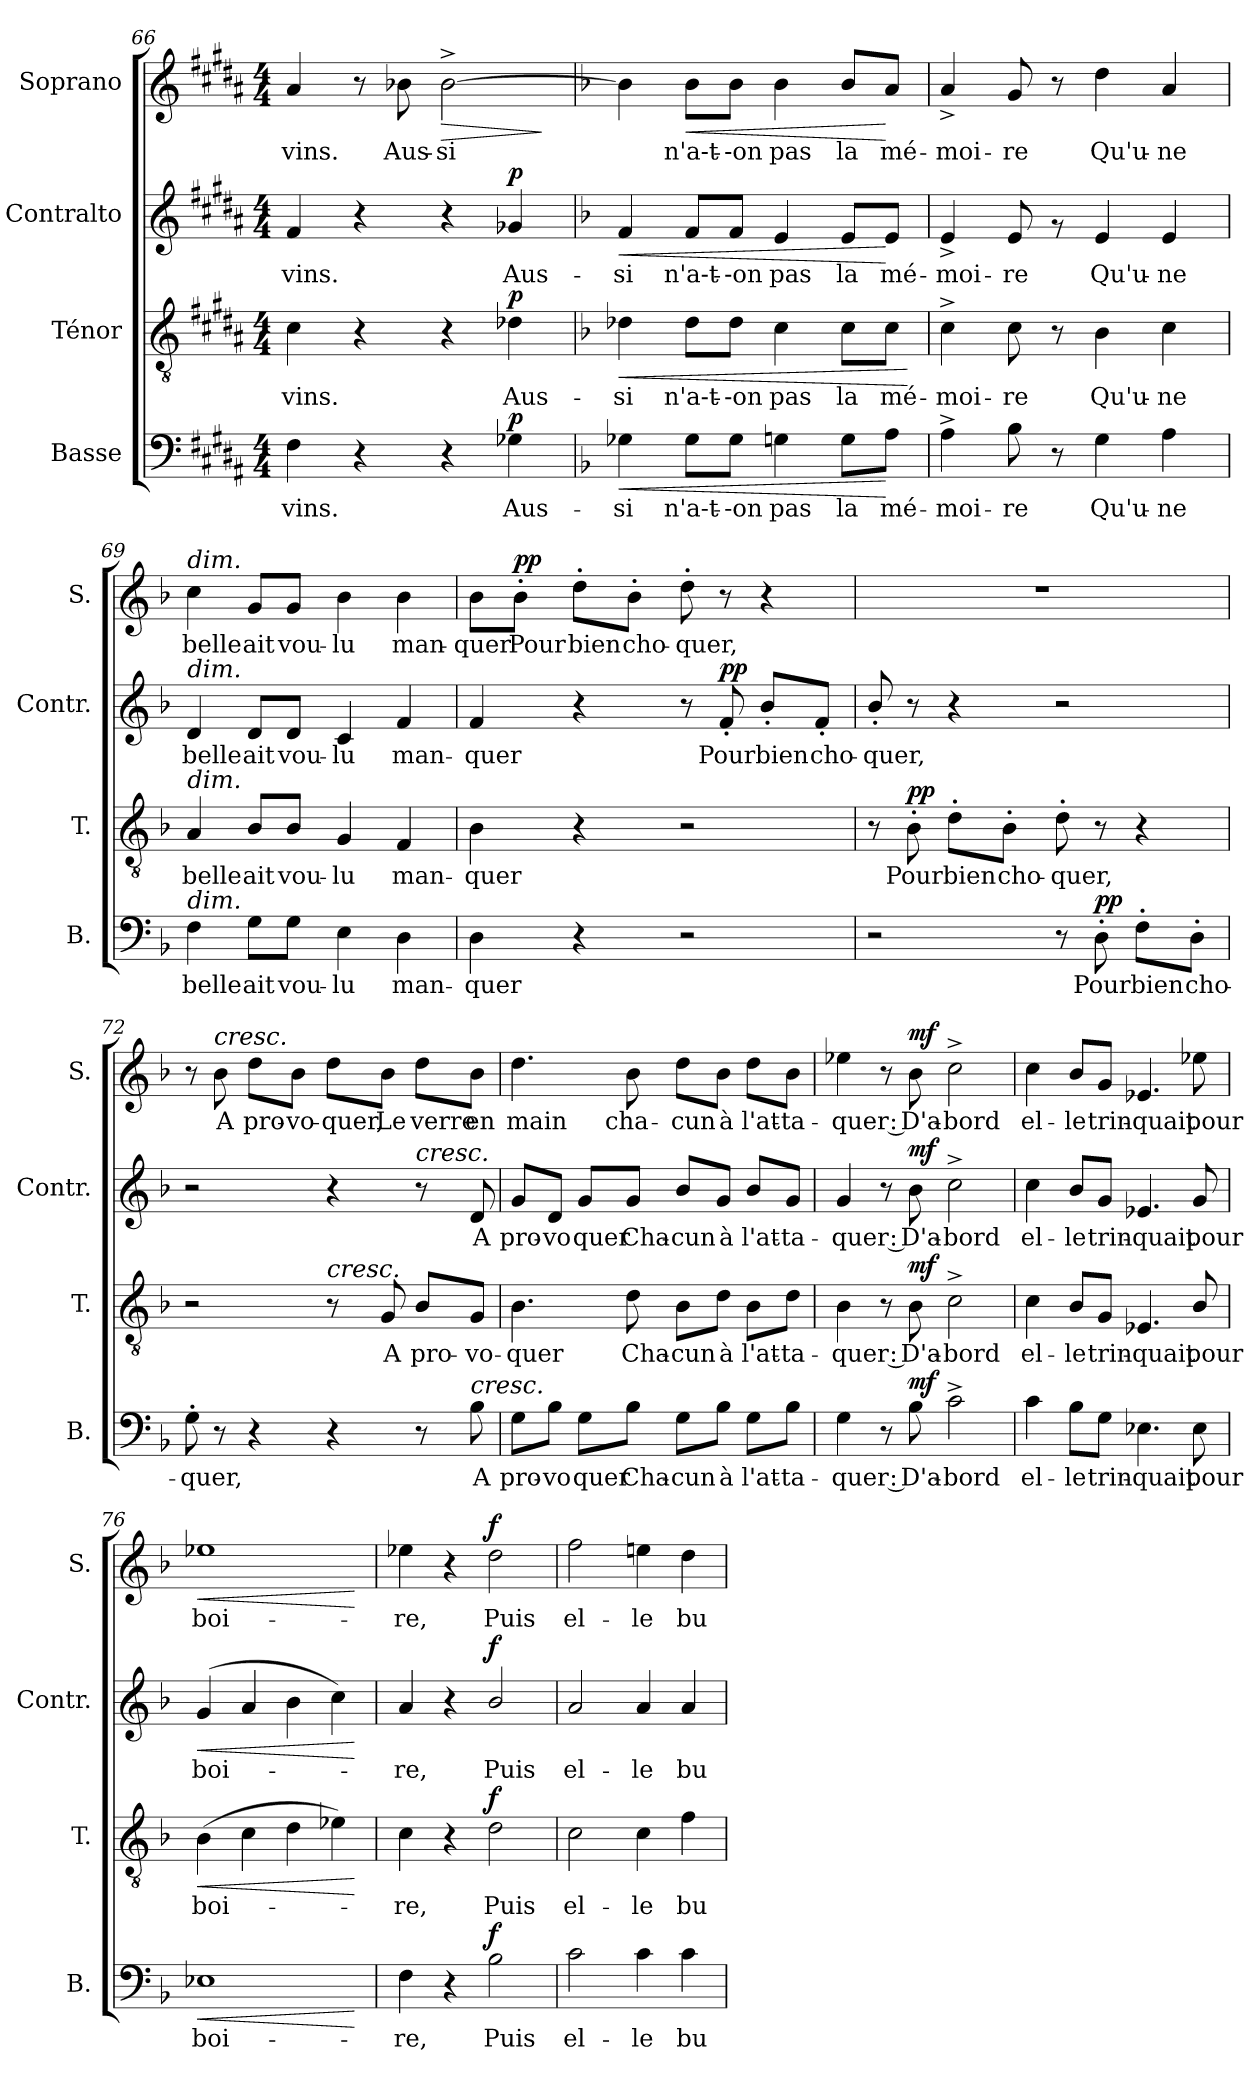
**kern	**text	**dynam	**kern	**text	**dynam	**kern	**text	**dynam	**kern	**text	**dynam
*part4	*part4	*part4	*part3	*part3	*part3	*part2	*part2	*part2	*part1	*part1	*part1
*staff4	*staff4	*staff4	*staff3	*staff3	*staff3	*staff2	*staff2	*staff2	*staff1	*staff1	*staff1
*I"Basse	*	*	*I"Ténor	*	*	*I"Contralto	*	*	*I"Soprano	*	*
*I'B.	*	*	*I'T.	*	*	*I'Contr.	*	*	*I'S.	*	*
*clefF4	*	*	*clefGv2	*	*	*clefG2	*	*	*clefG2	*	*
*k[f#c#g#d#a#]	*	*	*k[f#c#g#d#a#]	*	*	*k[f#c#g#d#a#]	*	*	*k[f#c#g#d#a#]	*	*
*B:	*	*	*B:	*	*	*B:	*	*	*B:	*	*
*M4/4	*	*	*M4/4	*	*	*M4/4	*	*	*M4/4	*	*
=66	=66	=66	=66	=66	=66	=66	=66	=66	=66	=66	=66
!	!LO:LY:b	!	!	!LO:LY:b	!	!	!LO:LY:b	!	!	!LO:LY:b	!
4F#\	vins.	.	4c#\	vins.	.	4f#/	vins.	.	4a#/	vins.	.
4r	.	.	4r	.	.	4r	.	.	8r	.	.
!	!	!	!	!	!	!	!	!	!	!LO:LY:b	!
.	.	.	.	.	.	.	.	.	8b-X\	Aus-	.
!	!	!	!	!	!	!	!	!	!	!LO:LY:b	!LO:HP:b
4r	.	.	4r	.	.	4r	.	.	[2b-^>\	-si	>
!	!LO:LY:b	!LO:DY:a	!	!LO:LY:b	!LO:DY:a	!	!LO:LY:b	!LO:DY:a	!	!	!
4G-X\	Aus-	p	4d-X\	Aus-	p	4g-X/	Aus-	p	.	.	.
.	.	.	.	.	.	.	.	.	.	.	]
!!LO:LB:g=z
=67	=67	=67	=67	=67	=67	=67	=67	=67	=67	=67	=67
*k[b-]	*	*	*k[b-]	*	*	*k[b-]	*	*	*k[b-]	*	*
*F:	*	*	*F:	*	*	*F:	*	*	*F:	*	*
!	!LO:LY:b	!LO:HP:b	!	!LO:LY:b	!LO:HP:b	!	!LO:LY:b	!LO:HP:b	!	!	!
4G-X\	si	<	4d-X\	-si	<	4f/	-si	<	4b-\]	.	.
!	!LO:LY:b	!	!	!LO:LY:b	!	!	!LO:LY:b	!	!	!LO:LY:b	!LO:HP:b
8G-\L	n'a‑t-	.	8d-\L	n'a‑t-	.	8f/L	n'a‑t-	.	8b-\L	n'a‑t-	<
!	!LO:LY:b	!	!	!LO:LY:b	!	!	!LO:LY:b	!	!	!LO:LY:b	!
8G-\J	-‑on	.	8d-\J	-‑on	.	8f/J	-‑on	.	8b-\J	-‑on	.
!	!LO:LY:b	!	!	!LO:LY:b	!	!	!LO:LY:b	!	!	!LO:LY:b	!
4Gn\	pas	.	4c\	pas	.	4e/	pas	.	4b-\	pas	.
!	!LO:LY:b	!	!	!LO:LY:b	!	!	!LO:LY:b	!	!	!LO:LY:b	!
8G\L	la	.	8c\L	la	.	8e/L	la	.	8b-/L	la	.
!	!LO:LY:b	!	!	!LO:LY:b	!	!	!LO:LY:b	!	!	!LO:LY:b	!
8A\J	mé-	[	8c\J	mé-	.	8e/J	mé-	[	8a/J	mé-	[
.	.	.	.	.	[	.	.	.	.	.	.
=68	=68	=68	=68	=68	=68	=68	=68	=68	=68	=68	=68
!	!LO:LY:b	!	!	!LO:LY:b	!	!	!LO:LY:b	!	!	!LO:LY:b	!
4A^>\	-moi-	.	4c^>\	-moi-	.	4e^>/	-moi-	.	4a^>/	-moi-	.
!	!LO:LY:b	!	!	!LO:LY:b	!	!	!LO:LY:b	!	!	!LO:LY:b	!
8B-\	-re	.	8c\	-re	.	8e/	-re	.	8g/	-re	.
8r	.	.	8r	.	.	8rf	.	.	8r	.	.
!	!LO:LY:b	!	!	!LO:LY:b	!	!	!LO:LY:b	!	!	!LO:LY:b	!
4G\	Qu'u-	.	4B-\	Qu'u-	.	4e/	Qu'u-	.	4dd\	Qu'u-	.
!	!LO:LY:b	!	!	!LO:LY:b	!	!	!LO:LY:b	!	!	!LO:LY:b	!
4A\	-ne	.	4c\	-ne	.	4e/	-ne	.	4a/	-ne	.
=69	=69	=69	=69	=69	=69	=69	=69	=69	=69	=69	=69
!	!	!	!	!	!	!	!	!	!LO:TX:a:i:t=dim.	!	!
!	!	!	!	!	!	!LO:TX:a:i:t=dim.	!	!	!	!	!
!	!	!	!LO:TX:a:i:t=dim.	!	!	!	!	!	!	!	!
!LO:TX:a:i:t=dim.	!	!	!	!	!	!	!	!	!	!	!
!	!LO:LY:b	!	!	!LO:LY:b	!	!	!LO:LY:b	!	!	!LO:LY:b	!
4F\	belle	.	4A/	belle	.	4d/	belle	.	4cc\	belle	.
!	!LO:LY:b	!	!	!LO:LY:b	!	!	!LO:LY:b	!	!	!LO:LY:b	!
8G\L	ait	.	8B-/L	ait	.	8d/L	ait	.	8g/L	ait	.
!	!LO:LY:b	!	!	!LO:LY:b	!	!	!LO:LY:b	!	!	!LO:LY:b	!
8G\J	vou-	.	8B-/J	vou-	.	8d/J	vou-	.	8g/J	vou-	.
!	!LO:LY:b	!	!	!LO:LY:b	!	!	!LO:LY:b	!	!	!LO:LY:b	!
4E\	-lu	.	4G/	-lu	.	4c/	-lu	.	4b-\	-lu	.
!	!LO:LY:b	!	!	!LO:LY:b	!	!	!LO:LY:b	!	!	!LO:LY:b	!
4D\	man-	.	4F/	man-	.	4f/	man-	.	4b-\	man-	.
!!LO:PB:g=z
=70	=70	=70	=70	=70	=70	=70	=70	=70	=70	=70	=70
!	!LO:LY:b	!	!	!LO:LY:b	!	!	!LO:LY:b	!	!	!LO:LY:b	!
4D\	-quer	.	4B-\	-quer	.	4f/	-quer	.	8b-\L	-quer	.
!	!	!	!	!	!	!	!	!	!	!LO:LY:b	!LO:DY:a
.	.	.	.	.	.	.	.	.	8b-'>\J	Pour	pp
!	!	!	!	!	!	!	!	!	!	!LO:LY:b	!
4r	.	.	4r	.	.	4r	.	.	8dd'>\L	bien	.
!	!	!	!	!	!	!	!	!	!	!LO:LY:b	!
.	.	.	.	.	.	.	.	.	8b-'>\J	cho-	.
!	!	!	!	!	!	!	!	!	!	!LO:LY:b	!
2r	.	.	2r	.	.	8r	.	.	8dd'>\	-quer,	.
!	!	!	!	!	!	!	!LO:LY:b	!LO:DY:a	!	!	!
.	.	.	.	.	.	8f'>/	Pour	pp	8r	.	.
!	!	!	!	!	!	!	!LO:LY:b	!	!	!	!
.	.	.	.	.	.	8b-'>/L	bien	.	4r	.	.
!	!	!	!	!	!	!	!LO:LY:b	!	!	!	!
.	.	.	.	.	.	8f'>/J	cho-	.	.	.	.
=71	=71	=71	=71	=71	=71	=71	=71	=71	=71	=71	=71
!	!	!	!	!	!	!	!LO:LY:b	!	!	!	!
2r	.	.	8r	.	.	8b-'>/	-quer,	.	1r	.	.
!	!	!	!	!LO:LY:b	!LO:DY:a	!	!	!	!	!	!
.	.	.	8B-'>\	Pour	pp	8r	.	.	.	.	.
!	!	!	!	!LO:LY:b	!	!	!	!	!	!	!
.	.	.	8d'>\L	bien	.	4r	.	.	.	.	.
!	!	!	!	!LO:LY:b	!	!	!	!	!	!	!
.	.	.	8B-'>\J	cho-	.	.	.	.	.	.	.
!	!	!	!	!LO:LY:b	!	!	!	!	!	!	!
8r	.	.	8d'>\	-quer,	.	2r	.	.	.	.	.
!	!LO:LY:b	!LO:DY:a	!	!	!	!	!	!	!	!	!
8D'>\	Pour	pp	8r	.	.	.	.	.	.	.	.
!	!LO:LY:b	!	!	!	!	!	!	!	!	!	!
8F'>\L	bien	.	4r	.	.	.	.	.	.	.	.
!	!LO:LY:b	!	!	!	!	!	!	!	!	!	!
8D'>\J	cho-	.	.	.	.	.	.	.	.	.	.
=72	=72	=72	=72	=72	=72	=72	=72	=72	=72	=72	=72
!	!LO:LY:b	!	!	!	!	!	!	!	!	!	!
8G'>\	-quer,	.	2r	.	.	2r	.	.	8r	.	.
!	!	!	!	!	!	!	!	!	!LO:TX:a:i:t=cresc.	!	!
!	!	!	!	!	!	!	!	!	!	!LO:LY:b	!
8r	.	.	.	.	.	.	.	.	8b-\	A	.
!	!	!	!	!	!	!	!	!	!	!LO:LY:b	!
4r	.	.	.	.	.	.	.	.	8dd\L	pro-	.
!	!	!	!	!	!	!	!	!	!	!LO:LY:b	!
.	.	.	.	.	.	.	.	.	8b-\J	-vo-	.
!	!	!	!LO:TX:a:i:t=cresc.	!	!	!	!	!	!	!	!
!	!	!	!	!	!	!	!	!	!	!LO:LY:b	!
4r	.	.	8r	.	.	4r	.	.	8dd\L	-quer,	.
!	!	!	!	!LO:LY:b	!	!	!	!	!	!LO:LY:b	!
.	.	.	8G/	A	.	.	.	.	8b-\J	Le	.
!	!	!	!	!	!	!LO:TX:a:i:t=cresc.	!	!	!	!	!
!	!	!	!	!LO:LY:b	!	!	!	!	!	!LO:LY:b	!
8r	.	.	8B-/L	pro-	.	8r	.	.	8dd\L	verre	.
!LO:TX:a:i:t=cresc.	!	!	!	!	!	!	!	!	!	!	!
!	!LO:LY:b	!	!	!LO:LY:b	!	!	!LO:LY:b	!	!	!LO:LY:b	!
8B-\	A	.	8G/J	-vo-	.	8d/	A	.	8b-\J	en	.
!!LO:LB:g=z
=73	=73	=73	=73	=73	=73	=73	=73	=73	=73	=73	=73
!	!LO:LY:b	!	!	!LO:LY:b	!	!	!LO:LY:b	!	!	!LO:LY:b	!
8G\L	pro-	.	4.B-\	-quer	.	8g/L	pro-	.	4.dd\	main	.
!	!LO:LY:b	!	!	!	!	!	!LO:LY:b	!	!	!	!
8B-\J	-vo	.	.	.	.	8d/J	-vo	.	.	.	.
!	!LO:LY:b	!	!	!	!	!	!LO:LY:b	!	!	!	!
8G\L	quer	.	.	.	.	8g/L	quer	.	.	.	.
!	!LO:LY:b	!	!	!LO:LY:b	!	!	!LO:LY:b	!	!	!LO:LY:b	!
8B-\J	Cha-	.	8d\	Cha-	.	8g/J	Cha-	.	8b-\	cha-	.
!	!LO:LY:b	!	!	!LO:LY:b	!	!	!LO:LY:b	!	!	!LO:LY:b	!
8G\L	-cun	.	8B-\L	-cun	.	8b-/L	-cun	.	8dd\L	-cun	.
!	!LO:LY:b	!	!	!LO:LY:b	!	!	!LO:LY:b	!	!	!LO:LY:b	!
8B-\J	à	.	8d\J	à	.	8g/J	à	.	8b-\J	à	.
!	!LO:LY:b	!	!	!LO:LY:b	!	!	!LO:LY:b	!	!	!LO:LY:b	!
8G\L	l'at-	.	8B-\L	l'at-	.	8b-/L	l'at-	.	8dd\L	l'at-	.
!	!LO:LY:b	!	!	!LO:LY:b	!	!	!LO:LY:b	!	!	!LO:LY:b	!
8B-\J	-ta-	.	8d\J	-ta-	.	8g/J	-ta-	.	8b-\J	-ta-	.
=74	=74	=74	=74	=74	=74	=74	=74	=74	=74	=74	=74
!	!LO:LY:b	!	!	!LO:LY:b	!	!	!LO:LY:b	!	!	!LO:LY:b	!
4G\	-quer :	.	4B-\	-quer :	.	4g/	-quer :	.	4ee-X\	-quer :	.
8r	.	.	8r	.	.	8r	.	.	8r	.	.
!	!LO:LY:b	!LO:DY:a	!	!LO:LY:b	!LO:DY:a	!	!LO:LY:b	!LO:DY:a	!	!LO:LY:b	!LO:DY:a
8B-\	D'a-	mf	8B-\	D'a-	mf	8b-\	D'a-	mf	8b-\	D'a-	mf
!	!LO:LY:b	!	!	!LO:LY:b	!	!	!LO:LY:b	!	!	!LO:LY:b	!
2c^>\	-bord	.	2c^>\	-bord	.	2cc^>\	-bord	.	2cc^>\	-bord	.
=75	=75	=75	=75	=75	=75	=75	=75	=75	=75	=75	=75
!	!LO:LY:b	!	!	!LO:LY:b	!	!	!LO:LY:b	!	!	!LO:LY:b	!
4c\	el-	.	4c\	el-	.	4cc\	el-	.	4cc\	el-	.
!	!LO:LY:b	!	!	!LO:LY:b	!	!	!LO:LY:b	!	!	!LO:LY:b	!
8B-\L	-le	.	8B-/L	-le	.	8b-/L	-le	.	8b-/L	-le	.
!	!LO:LY:b	!	!	!LO:LY:b	!	!	!LO:LY:b	!	!	!LO:LY:b	!
8G\J	trin-	.	8G/J	trin-	.	8g/J	trin-	.	8g/J	trin-	.
!	!LO:LY:b	!	!	!LO:LY:b	!	!	!LO:LY:b	!	!	!LO:LY:b	!
4.E-X\	-quait	.	4.E-X/	-quait	.	4.e-X/	-quait	.	4.e-X/	-quait	.
!	!LO:LY:b	!	!	!LO:LY:b	!	!	!LO:LY:b	!	!	!LO:LY:b	!
8E-\	pour	.	8B-/	pour	.	8g/	pour	.	8ee-X\	pour	.
!!LO:LB:g=z
=76	=76	=76	=76	=76	=76	=76	=76	=76	=76	=76	=76
!	!LO:LY:b	!LO:HP:b	!	!LO:LY:b	!LO:HP:b	!	!LO:LY:b	!LO:HP:b	!	!LO:LY:b	!LO:HP:b
1E-X	boi-	<	(>4B-\	boi-	<	(4g/	boi-	<	1ee-X	boi-	<
.	.	.	4c\	.	.	4a/	.	.	.	.	.
.	.	.	4d\	.	.	4b-\	.	.	.	.	.
.	.	.	4e-X\)	.	.	4cc\)	.	.	.	.	.
.	.	[	.	.	[	.	.	[	.	.	[
=77	=77	=77	=77	=77	=77	=77	=77	=77	=77	=77	=77
!	!LO:LY:b	!	!	!LO:LY:b	!	!	!LO:LY:b	!	!	!LO:LY:b	!
4F\	-re,	.	4c\	-re,	.	4a/	-re,	.	4ee-X\	-re,	.
4r	.	.	4r	.	.	4r	.	.	4r	.	.
!	!LO:LY:b	!LO:DY:a	!	!LO:LY:b	!LO:DY:a	!	!LO:LY:b	!LO:DY:a	!	!LO:LY:b	!LO:DY:a
2B-\	Puis	f	2d\	Puis	f	2b-/	Puis	f	2dd\	Puis	f
=78	=78	=78	=78	=78	=78	=78	=78	=78	=78	=78	=78
!	!LO:LY:b	!	!	!LO:LY:b	!	!	!LO:LY:b	!	!	!LO:LY:b	!
2c\	el-	.	2c\	el-	.	2a/	el-	.	2ff\	el-	.
!	!LO:LY:b	!	!	!LO:LY:b	!	!	!LO:LY:b	!	!	!LO:LY:b	!
4c\	-le	.	4c\	-le	.	4a/	-le	.	4een\	-le	.
!	!LO:LY:b	!	!	!LO:LY:b	!	!	!LO:LY:b	!	!	!LO:LY:b	!
4c\	bu-	.	4f\	bu-	.	4a/	bu-	.	4dd\	bu-	.
=	=	=	=	=	=	=	=	=	=	=	=
*-	*-	*-	*-	*-	*-	*-	*-	*-	*-	*-	*-
